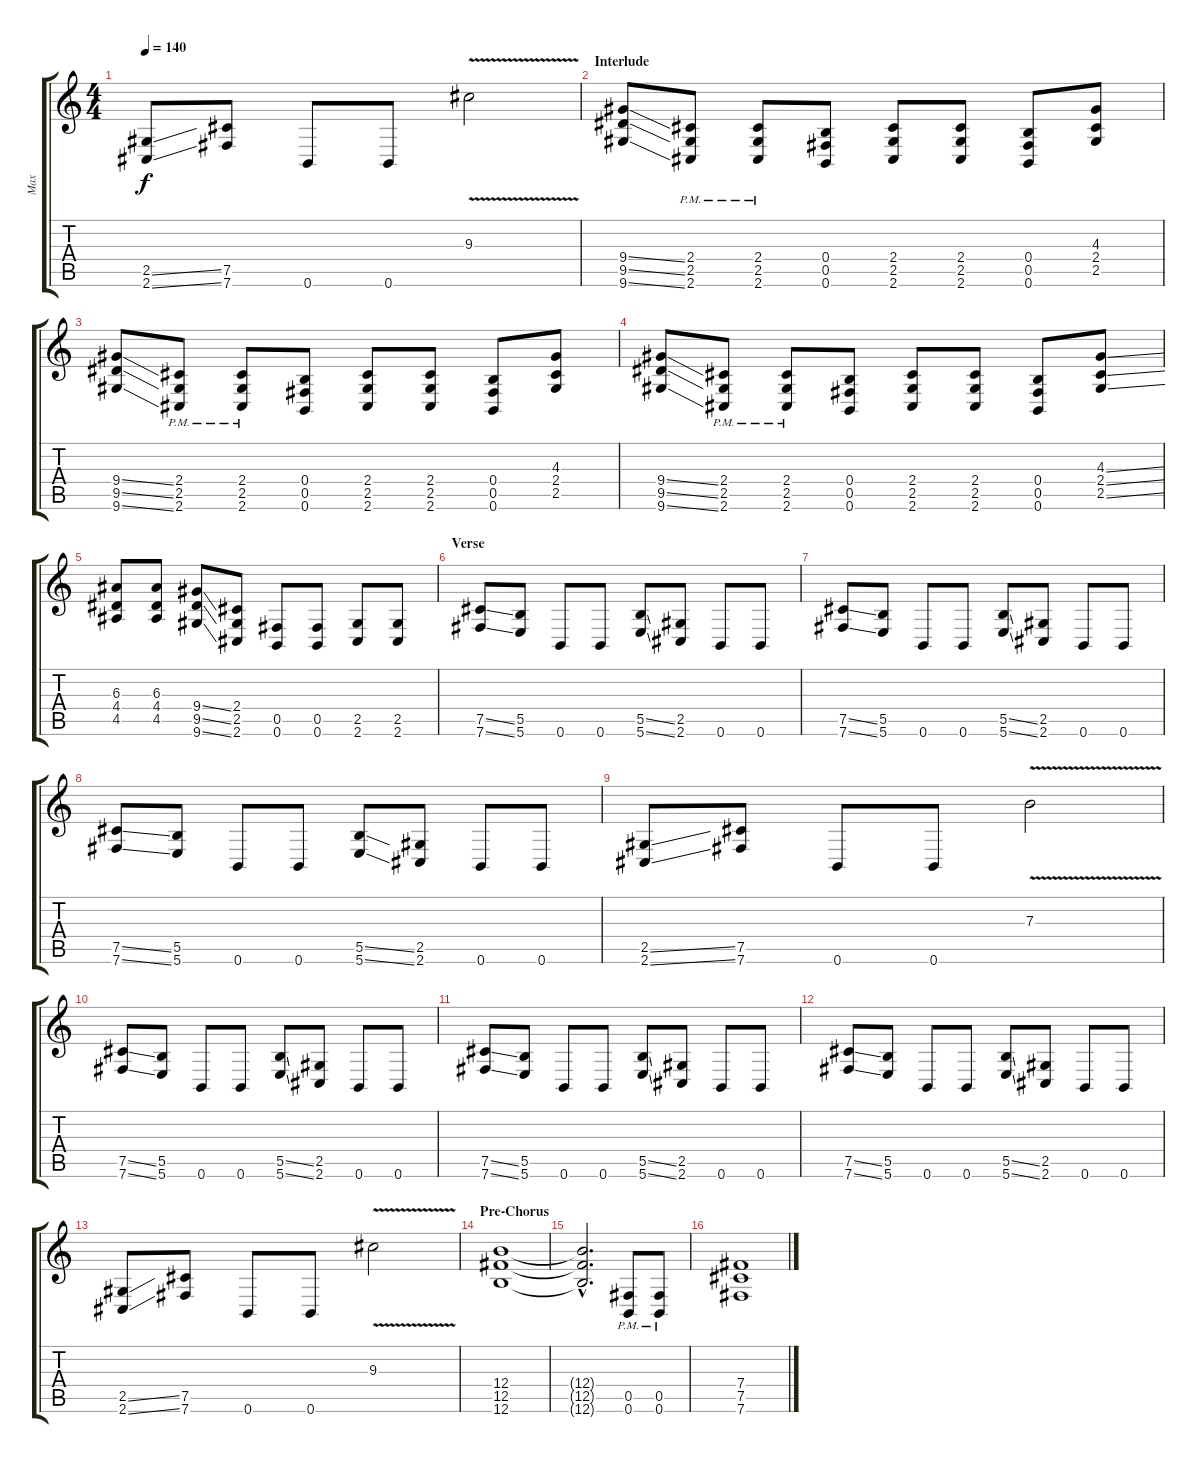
\track ("Max" "Max") {instrument distortionguitar}
\staff {score tabs}
\tuning (Db4 Ab3 E3 B2 Gb2 B1) {hide}
\ts (4 4)
\tempo 140
\clef g2
\ks c
(2.5{ss} 2.6{ss}).8{dy f} (7.5 7.6).8 0.6.8 0.6.8 9.3{v}.2 |
\section ("" "Interlude")
(9.4{ss} 9.5{ss} 9.6{ss}).8 (2.4{pm} 2.5{pm} 2.6{pm}).8 (2.4{pm} 2.5{pm} 2.6{pm}).8 (0.4 0.5 0.6).8 (2.4 2.5 2.6).8 (2.4 2.5 2.6).8 (0.4 0.5 0.6).8 (4.3 2.4 2.5).8 |
(9.4{ss} 9.5{ss} 9.6{ss}).8 (2.4{pm} 2.5{pm} 2.6{pm}).8 (2.4{pm} 2.5{pm} 2.6{pm}).8 (0.4 0.5 0.6).8 (2.4 2.5 2.6).8 (2.4 2.5 2.6).8 (0.4 0.5 0.6).8 (4.3 2.4 2.5).8 |
(9.4{ss} 9.5{ss} 9.6{ss}).8 (2.4{pm} 2.5{pm} 2.6{pm}).8 (2.4{pm} 2.5{pm} 2.6{pm}).8 (0.4 0.5 0.6).8 (2.4 2.5 2.6).8 (2.4 2.5 2.6).8 (0.4 0.5 0.6).8 (4.3{ss} 2.4{ss} 2.5{ss}).8 |
(6.3 4.4 4.5).8 (6.3 4.4 4.5).8 (9.4{ss} 9.5{ss} 9.6{ss}).8 (2.4 2.5 2.6).8 (0.5 0.6).8 (0.5 0.6).8 (2.5 2.6).8 (2.5 2.6).8 |
\section ("" "Verse")
(7.5{ss} 7.6{ss}).8 (5.5 5.6).8 0.6.8 0.6.8 (5.5{ss} 5.6{ss}).8 (2.5 2.6).8 0.6.8 0.6.8 |
(7.5{ss} 7.6{ss}).8 (5.5 5.6).8 0.6.8 0.6.8 (5.5{ss} 5.6{ss}).8 (2.5 2.6).8 0.6.8 0.6.8 |
(7.5{ss} 7.6{ss}).8 (5.5 5.6).8 0.6.8 0.6.8 (5.5{ss} 5.6{ss}).8 (2.5 2.6).8 0.6.8 0.6.8 |
(2.5{ss} 2.6{ss}).8 (7.5 7.6).8 0.6.8 0.6.8 7.3{v}.2 |
(7.5{ss} 7.6{ss}).8 (5.5 5.6).8 0.6.8 0.6.8 (5.5{ss} 5.6{ss}).8 (2.5 2.6).8 0.6.8 0.6.8 |
(7.5{ss} 7.6{ss}).8 (5.5 5.6).8 0.6.8 0.6.8 (5.5{ss} 5.6{ss}).8 (2.5 2.6).8 0.6.8 0.6.8 |
(7.5{ss} 7.6{ss}).8 (5.5 5.6).8 0.6.8 0.6.8 (5.5{ss} 5.6{ss}).8 (2.5 2.6).8 0.6.8 0.6.8 |
(2.5{ss} 2.6{ss}).8 (7.5 7.6).8 0.6.8 0.6.8 9.3{v}.2 |
\section ("" "Pre-Chorus")
(12.4 12.5 12.6).1 |
(12.4{hac t} 12.5{hac t} 12.6{hac t}).2{d} (0.5{pm} 0.6{pm}).8 (0.5{pm} 0.6{pm}).8 |
(7.4 7.5 7.6).1
